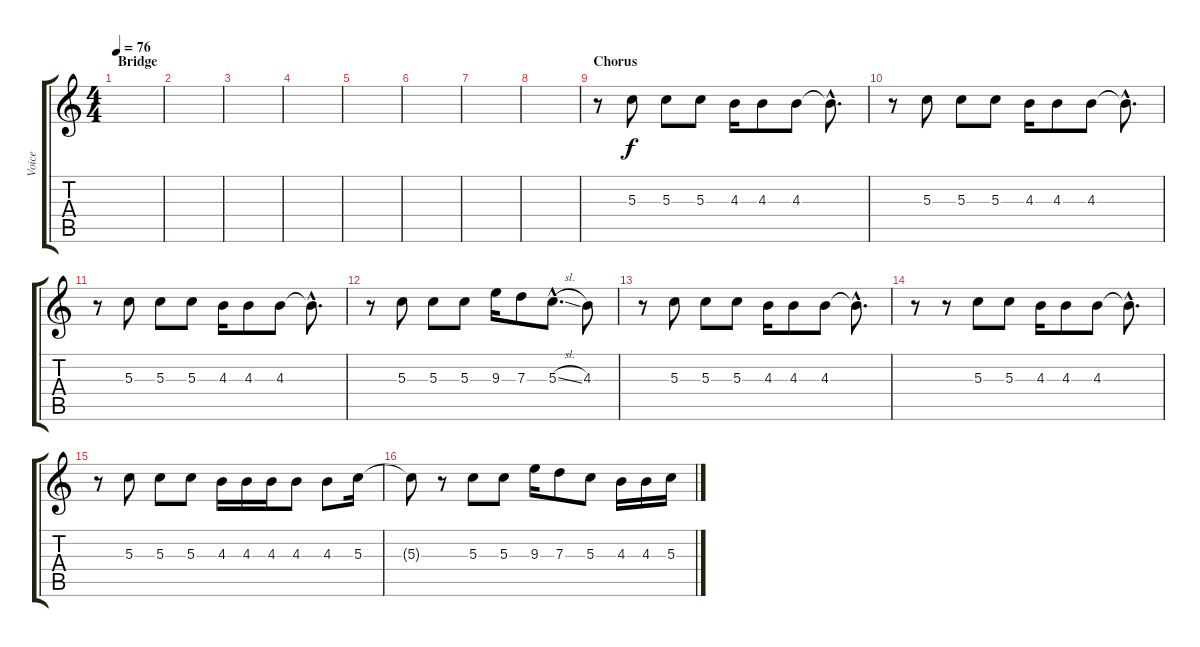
\track ("Voice" "Voice") {instrument contrabass}
\staff {score tabs}
\tuning (E4 B3 G3 D3 A2 E2) {hide}
\ts (4 4)
\section ("" "Bridge")
\tempo 76
\clef g2
\ks c
|
|
|
|
|
|
|
|
\section ("" "Chorus")
r.8 5.3.8 5.3.8 5.3.8 4.3.16 4.3.8 4.3.8 4.3{hac t}.8{d} |
r.8 5.3.8 5.3.8 5.3.8 4.3.16 4.3.8 4.3.8 4.3{hac t}.8{d} |
r.8 5.3.8 5.3.8 5.3.8 4.3.16 4.3.8 4.3.8 4.3{hac t}.8{d} |
r.8 5.3.8 5.3.8 5.3.8 9.3.16 7.3.8 5.3{sl hac}.8{d} 4.3.8 |
r.8 5.3.8 5.3.8 5.3.8 4.3.16 4.3.8 4.3.8 4.3{hac t}.8{d} |
r.8 r.8 5.3.8 5.3.8 4.3.16 4.3.8 4.3.8 4.3{hac t}.8{d} |
r.8 5.3.8 5.3.8 5.3.8 4.3.16 4.3.16 4.3.16 4.3.8 4.3.8 5.3.16 |
5.3{t}.8 r.8 5.3.8 5.3.8 9.3.16 7.3.8 5.3.8 4.3.16 4.3.16 5.3.16
